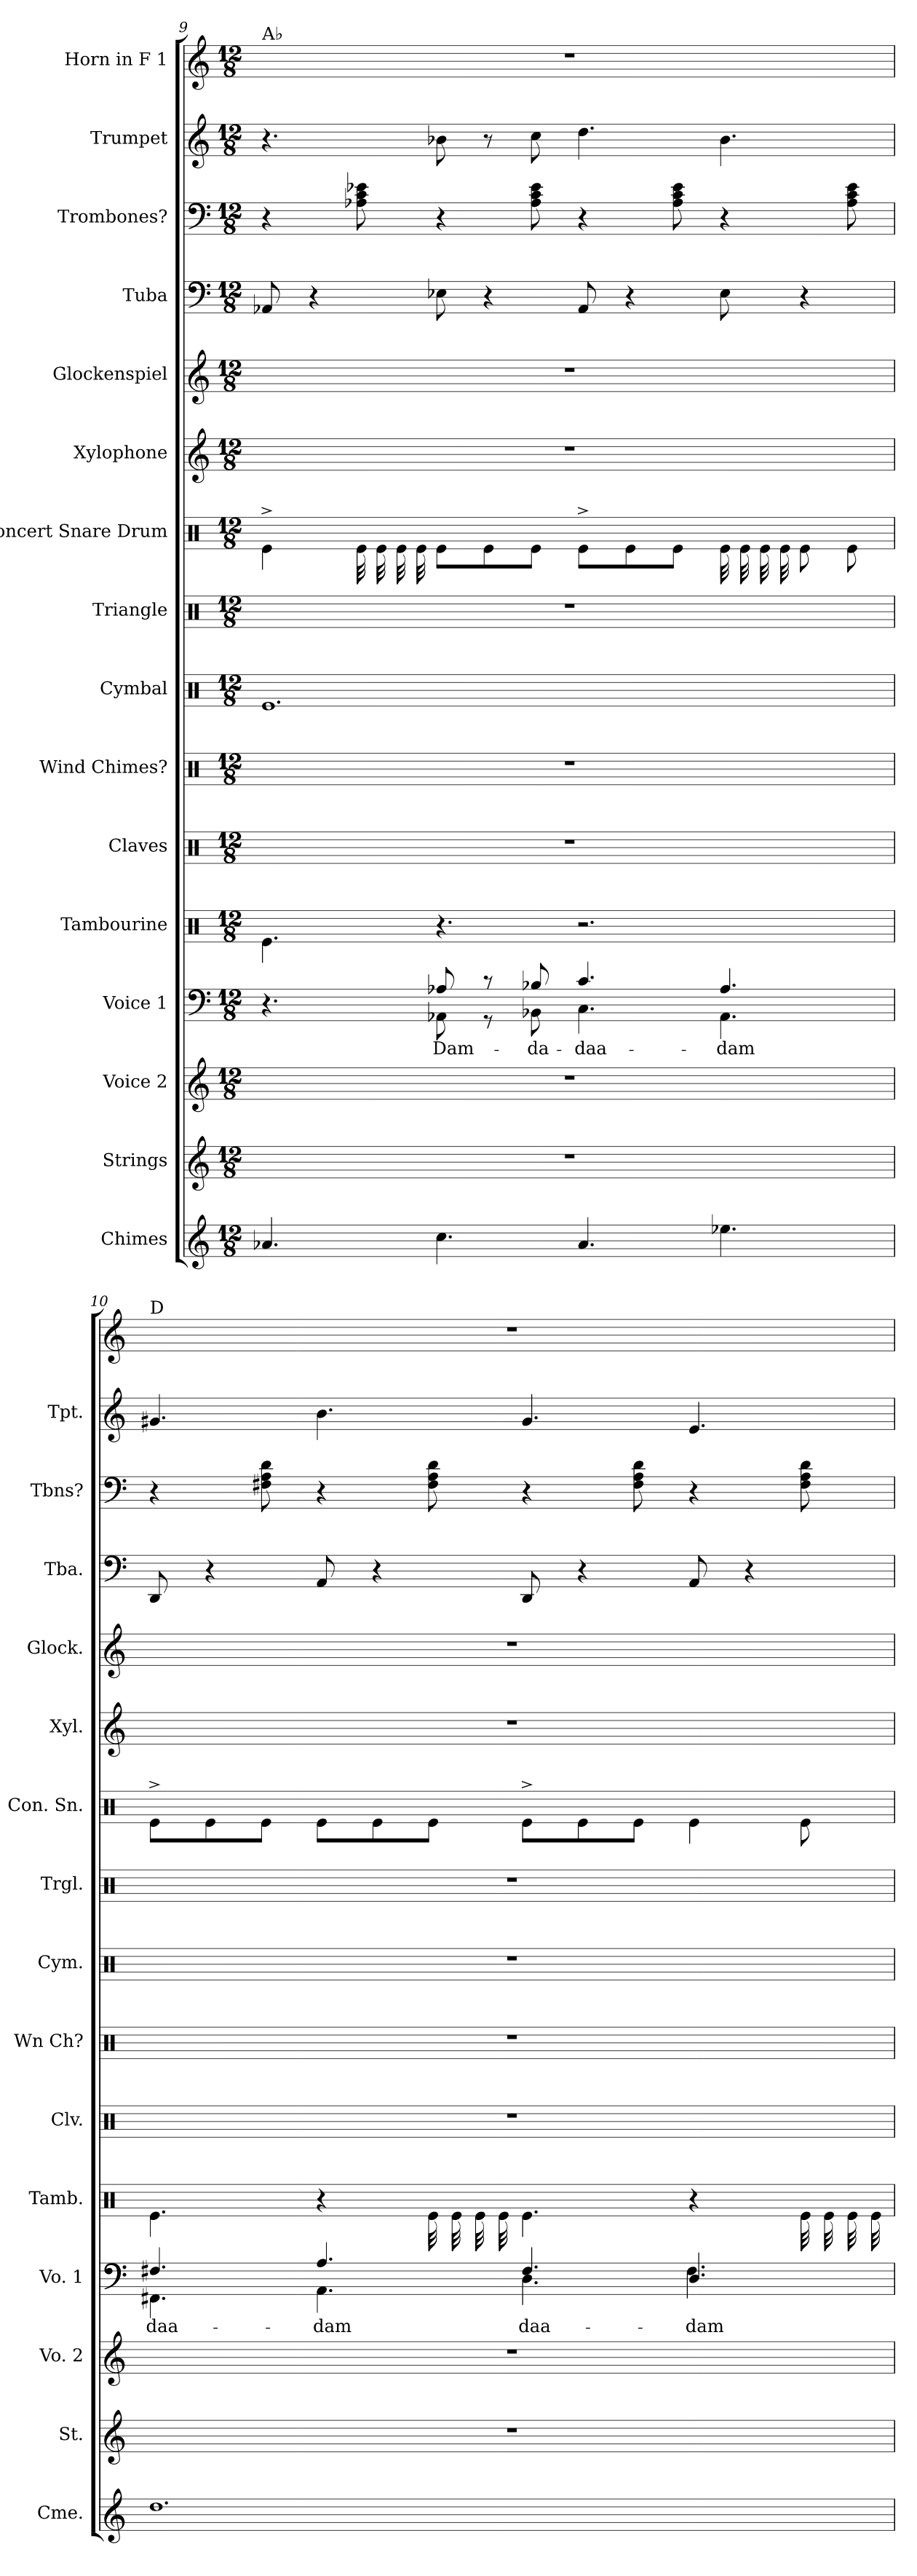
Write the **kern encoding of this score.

**kern	**kern	**kern	**kern	**text	**kern	**kern	**kern	**kern	**kern	**kern	**kern	**kern	**kern	**kern	**kern	**kern
*part16	*part15	*part14	*part13	*part13	*part12	*part11	*part10	*part9	*part8	*part7	*part6	*part5	*part4	*part3	*part2	*part1
*staff16	*staff15	*staff14	*staff13	*staff13	*staff12	*staff11	*staff10	*staff9	*staff8	*staff7	*staff6	*staff5	*staff4	*staff3	*staff2	*staff1
*I"Chimes	*I"Strings	*I"Voice 2	*I"Voice 1	*	*I"Tambourine	*I"Claves	*I"Wind Chimes?	*I"Cymbal	*I"Triangle	*I"Concert Snare Drum	*I"Xylophone	*I"Glockenspiel	*I"Tuba	*I"Trombones?	*I"Trumpet	*I"Horn in F 1
*I'Cme.	*I'St.	*I'Vo. 2	*I'Vo. 1	*	*I'Tamb.	*I'Clv.	*I'Wn Ch?	*I'Cym.	*I'Trgl.	*I'Con. Sn.	*I'Xyl.	*I'Glock.	*I'Tba.	*I'Tbns?	*I'Tpt.	*
!!LO:PB:g=z
*clefG2	*clefG2	*clefG2	*clefF4	*	*clefX	*clefX	*clefX	*clefX	*clefX	*clefX	*clefG2	*clefG2	*clefF4	*clefF4	*clefG2	*clefG2
*	*	*	*	*	*	*	*	*	*	*	*ITrd-7c-12	*ITrd-14c-24	*	*	*ITrd1c2	*ITrd4c7
*k[]	*k[]	*k[]	*k[]	*	*k[]	*k[]	*k[]	*k[]	*k[]	*k[]	*k[]	*k[]	*k[]	*k[]	*k[b-e-]	*k[b-]
*M12/8	*M12/8	*M12/8	*M12/8	*	*M12/8	*M12/8	*M12/8	*M12/8	*M12/8	*M12/8	*M12/8	*M12/8	*M12/8	*M12/8	*M12/8	*M12/8
=9	=9	=9	=9	=9	=9	=9	=9	=9	=9	=9	=9	=9	=9	=9	=9	=9
*	*	*	*^	*	*	*	*	*	*	*	*	*	*	*	*	*
!	!	!	!	!	!	!	!	!	!	!	!	!	!	!	!	!	!LO:TX:t=A♭
4.a-X/	1.r	1.r	4.r	4.ryy	.	4.Re\	1.r	1.r	1.Re	1.r	4Re^\	1.r	1.r	8AA-X/	4r	4.r	1.r
.	.	.	.	.	.	.	.	.	.	.	.	.	.	4r	.	.	.
*	*	*	*	*	*	*	*	*	*	*	*tremolo	*	*	*	*	*	*
.	.	.	.	.	.	.	.	.	.	.	32Re\	.	.	.	8A-X\ 8c\ 8e-X\	.	.
.	.	.	.	.	.	.	.	.	.	.	32Re\	.	.	.	.	.	.
.	.	.	.	.	.	.	.	.	.	.	32Re\	.	.	.	.	.	.
.	.	.	.	.	.	.	.	.	.	.	32Re\	.	.	.	.	.	.
*	*	*	*	*	*	*	*	*	*	*	*Xtremolo	*	*	*	*	*	*
!	!	!	!	!	!LO:LY:b	!	!	!	!	!	!	!	!	!	!	!	!
4.cc\	.	.	8A-X/	8AA-X\	Dam-	4.r	.	.	.	.	8Re\L	.	.	8E-X\	4r	8a-X\	.
.	.	.	8r	8r	.	.	.	.	.	.	8Re\	.	.	4r	.	8r	.
!	!	!	!	!	!LO:LY:b	!	!	!	!	!	!	!	!	!	!	!	!
.	.	.	8B-X/	8BB-X\	-da-	.	.	.	.	.	8Re\J	.	.	.	8A-\ 8c\ 8e-\	8b-\	.
!	!	!	!	!	!LO:LY:b	!	!	!	!	!	!	!	!	!	!	!	!
4.a-/	.	.	4.c/	4.C\	-daa-	2.r	.	.	.	.	8Re^\L	.	.	8AA-/	4r	4.cc\	.
.	.	.	.	.	.	.	.	.	.	.	8Re\	.	.	4r	.	.	.
.	.	.	.	.	.	.	.	.	.	.	8Re\J	.	.	.	8A-\ 8c\ 8e-\	.	.
!	!	!	!	!	!LO:LY:b	!	!	!	!	!	!	!	!	!	!	!	!
*	*	*	*	*	*	*	*	*	*	*	*tremolo	*	*	*	*	*	*
4.ee-X\	.	.	4.A-/	4.AA-\	-dam	.	.	.	.	.	32Re\LLL	.	.	8E-\	4r	4.a-\	.
.	.	.	.	.	.	.	.	.	.	.	32Re\	.	.	.	.	.	.
.	.	.	.	.	.	.	.	.	.	.	32Re\	.	.	.	.	.	.
.	.	.	.	.	.	.	.	.	.	.	32Re\	.	.	.	.	.	.
*	*	*	*	*	*	*	*	*	*	*	*Xtremolo	*	*	*	*	*	*
.	.	.	.	.	.	.	.	.	.	.	8Re\	.	.	4r	.	.	.
.	.	.	.	.	.	.	.	.	.	.	8Re\J	.	.	.	8A-\ 8c\ 8e-\	.	.
=10	=10	=10	=10	=10	=10	=10	=10	=10	=10	=10	=10	=10	=10	=10	=10	=10	=10
!	!	!	!	!	!	!	!	!	!	!	!	!	!	!	!	!	!LO:TX:t=D
!	!	!	!	!	!LO:LY:b	!	!	!	!	!	!	!	!	!	!	!	!
1.dd	1.r	1.r	4.F#X/	4.FF#X\	daa-	4.Re\	1.r	1.r	1.r	1.r	8Re^\L	1.r	1.r	8DD/	4r	4.f#X/	1.r
.	.	.	.	.	.	.	.	.	.	.	8Re\	.	.	4r	.	.	.
.	.	.	.	.	.	.	.	.	.	.	8Re\J	.	.	.	8F#X\ 8A\ 8d\	.	.
!	!	!	!	!	!LO:LY:b	!	!	!	!	!	!	!	!	!	!	!	!
.	.	.	4.A/	4.AA\	-dam	4r	.	.	.	.	8Re\L	.	.	8AA/	4r	4.a\	.
.	.	.	.	.	.	.	.	.	.	.	8Re\	.	.	4r	.	.	.
*	*	*	*	*	*	*tremolo	*	*	*	*	*	*	*	*	*	*	*
.	.	.	.	.	.	32Re\	.	.	.	.	8Re\J	.	.	.	8F#\ 8A\ 8d\	.	.
.	.	.	.	.	.	32Re\	.	.	.	.	.	.	.	.	.	.	.
.	.	.	.	.	.	32Re\	.	.	.	.	.	.	.	.	.	.	.
.	.	.	.	.	.	32Re\	.	.	.	.	.	.	.	.	.	.	.
*	*	*	*	*	*	*Xtremolo	*	*	*	*	*	*	*	*	*	*	*
!	!	!	!	!	!LO:LY:b	!	!	!	!	!	!	!	!	!	!	!	!
.	.	.	4.F#/	4.D\	daa-	4.Re\	.	.	.	.	8Re^\L	.	.	8DD/	4r	4.f#/	.
.	.	.	.	.	.	.	.	.	.	.	8Re\	.	.	4r	.	.	.
.	.	.	.	.	.	.	.	.	.	.	8Re\J	.	.	.	8F#\ 8A\ 8d\	.	.
!	!	!	!	!	!LO:LY:b	!	!	!	!	!	!	!	!	!	!	!	!
.	.	.	4.D/	4.F#\	-dam	4r	.	.	.	.	4Re\	.	.	8AA/	4r	4.d/	.
.	.	.	.	.	.	.	.	.	.	.	.	.	.	4r	.	.	.
*	*	*	*	*	*	*tremolo	*	*	*	*	*	*	*	*	*	*	*
.	.	.	.	.	.	32Re\	.	.	.	.	8Re\	.	.	.	8F#\ 8A\ 8d\	.	.
.	.	.	.	.	.	32Re\	.	.	.	.	.	.	.	.	.	.	.
.	.	.	.	.	.	32Re\	.	.	.	.	.	.	.	.	.	.	.
.	.	.	.	.	.	32Re\	.	.	.	.	.	.	.	.	.	.	.
*	*	*	*	*	*	*Xtremolo	*	*	*	*	*	*	*	*	*	*	*
*	*	*	*v	*v	*	*	*	*	*	*	*	*	*	*	*	*	*
=	=	=	=	=	=	=	=	=	=	=	=	=	=	=	=	=
*-	*-	*-	*-	*-	*-	*-	*-	*-	*-	*-	*-	*-	*-	*-	*-	*-
